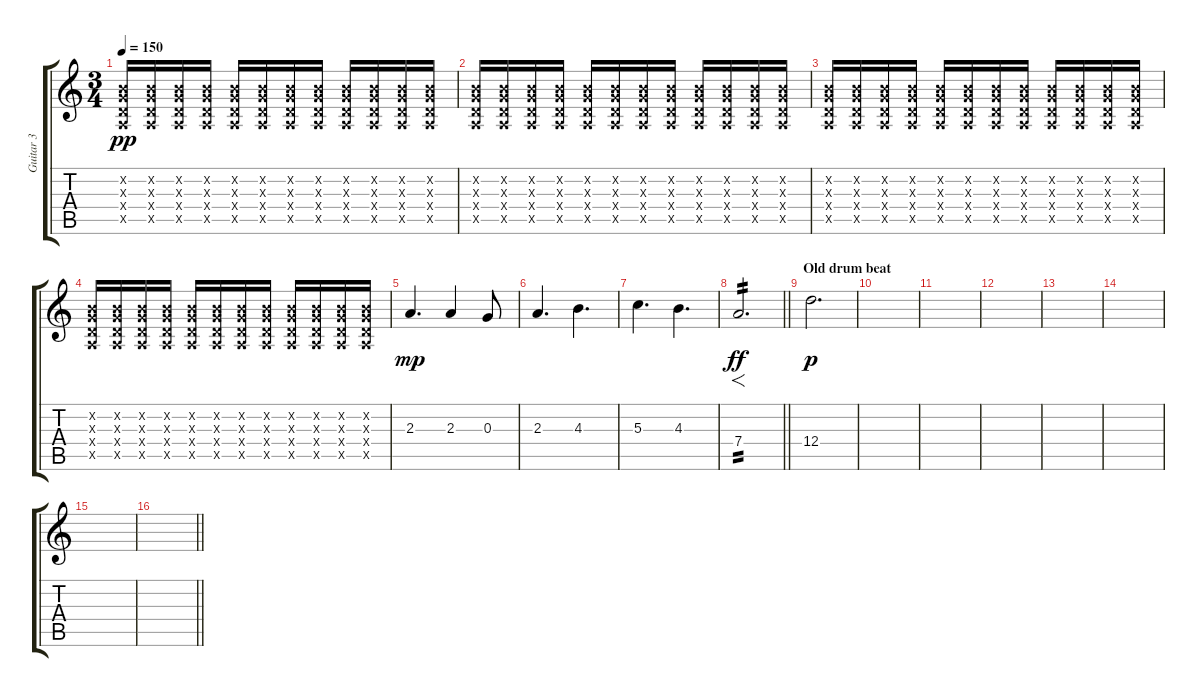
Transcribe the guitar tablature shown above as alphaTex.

\track ("Guitar 3" "Guitar 3") {instrument distortionguitar}
\staff {score tabs}
\tuning (E4 B3 G3 D3 A2 E2) {hide}
\ts (3 4)
\tempo 150
\clef g2
\ks c
(0.2{x} 0.3{x} 0.4{x} 0.5{x}).16{dy pp} (0.2{x} 0.3{x} 0.4{x} 0.5{x}).16 (0.2{x} 0.3{x} 0.4{x} 0.5{x}).16 (0.2{x} 0.3{x} 0.4{x} 0.5{x}).16 (0.2{x} 0.3{x} 0.4{x} 0.5{x}).16 (0.2{x} 0.3{x} 0.4{x} 0.5{x}).16 (0.2{x} 0.3{x} 0.4{x} 0.5{x}).16 (0.2{x} 0.3{x} 0.4{x} 0.5{x}).16 (0.2{x} 0.3{x} 0.4{x} 0.5{x}).16 (0.2{x} 0.3{x} 0.4{x} 0.5{x}).16 (0.2{x} 0.3{x} 0.4{x} 0.5{x}).16 (0.2{x} 0.3{x} 0.4{x} 0.5{x}).16 |
(0.2{x} 0.3{x} 0.4{x} 0.5{x}).16 (0.2{x} 0.3{x} 0.4{x} 0.5{x}).16 (0.2{x} 0.3{x} 0.4{x} 0.5{x}).16 (0.2{x} 0.3{x} 0.4{x} 0.5{x}).16 (0.2{x} 0.3{x} 0.4{x} 0.5{x}).16 (0.2{x} 0.3{x} 0.4{x} 0.5{x}).16 (0.2{x} 0.3{x} 0.4{x} 0.5{x}).16 (0.2{x} 0.3{x} 0.4{x} 0.5{x}).16 (0.2{x} 0.3{x} 0.4{x} 0.5{x}).16 (0.2{x} 0.3{x} 0.4{x} 0.5{x}).16 (0.2{x} 0.3{x} 0.4{x} 0.5{x}).16 (0.2{x} 0.3{x} 0.4{x} 0.5{x}).16 |
(0.2{x} 0.3{x} 0.4{x} 0.5{x}).16 (0.2{x} 0.3{x} 0.4{x} 0.5{x}).16 (0.2{x} 0.3{x} 0.4{x} 0.5{x}).16 (0.2{x} 0.3{x} 0.4{x} 0.5{x}).16 (0.2{x} 0.3{x} 0.4{x} 0.5{x}).16 (0.2{x} 0.3{x} 0.4{x} 0.5{x}).16 (0.2{x} 0.3{x} 0.4{x} 0.5{x}).16 (0.2{x} 0.3{x} 0.4{x} 0.5{x}).16 (0.2{x} 0.3{x} 0.4{x} 0.5{x}).16 (0.2{x} 0.3{x} 0.4{x} 0.5{x}).16 (0.2{x} 0.3{x} 0.4{x} 0.5{x}).16 (0.2{x} 0.3{x} 0.4{x} 0.5{x}).16 |
(0.2{x} 0.3{x} 0.4{x} 0.5{x}).16 (0.2{x} 0.3{x} 0.4{x} 0.5{x}).16 (0.2{x} 0.3{x} 0.4{x} 0.5{x}).16 (0.2{x} 0.3{x} 0.4{x} 0.5{x}).16 (0.2{x} 0.3{x} 0.4{x} 0.5{x}).16 (0.2{x} 0.3{x} 0.4{x} 0.5{x}).16 (0.2{x} 0.3{x} 0.4{x} 0.5{x}).16 (0.2{x} 0.3{x} 0.4{x} 0.5{x}).16 (0.2{x} 0.3{x} 0.4{x} 0.5{x}).16 (0.2{x} 0.3{x} 0.4{x} 0.5{x}).16 (0.2{x} 0.3{x} 0.4{x} 0.5{x}).16 (0.2{x} 0.3{x} 0.4{x} 0.5{x}).16 |
2.3.4{d dy mp} 2.3.4 0.3.8 |
2.3.4{d} 4.3.4{d} |
5.3.4{d} 4.3.4{d} |
\barLineRight lightlight
7.4.2{f d tp 2 dy ff} |
\section ("" "Old drum beat ")
12.4.2{d dy p} |
|
|
|
|
|
|
\barLineRight lightlight
